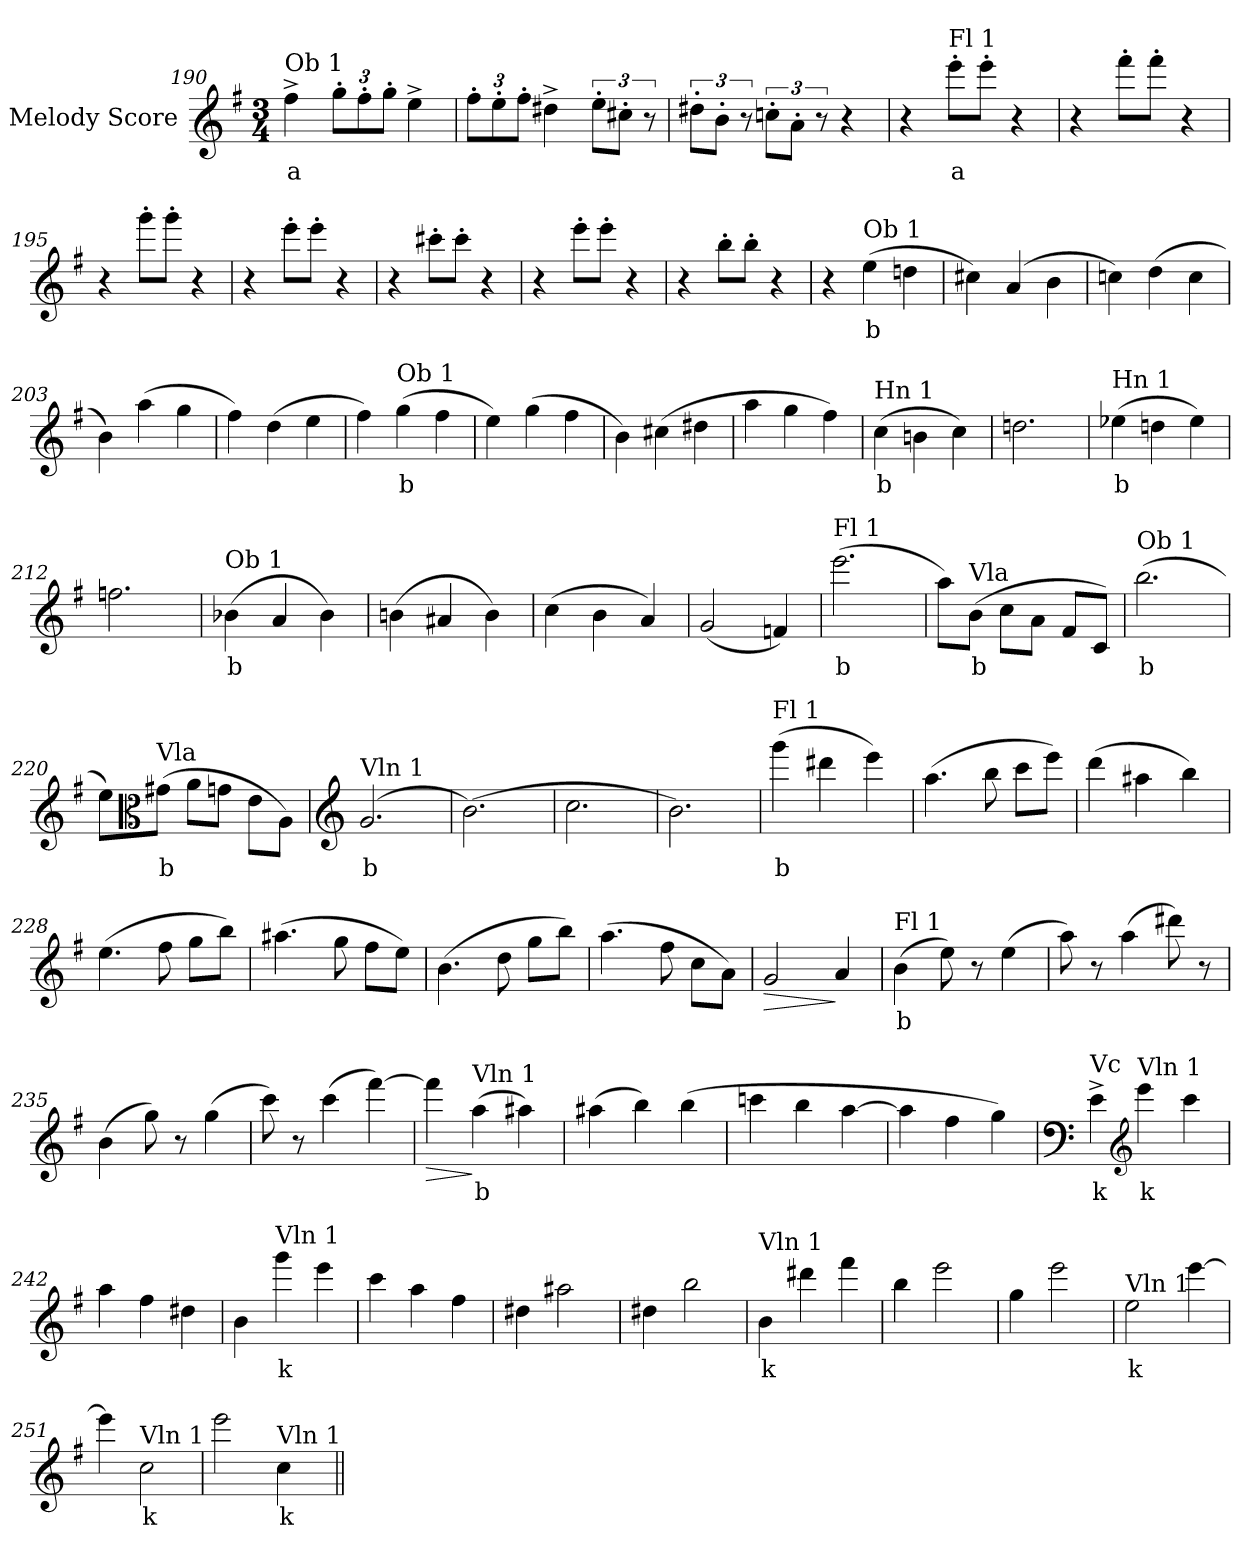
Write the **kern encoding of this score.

**kern	**text	**dynam
*part1	*part1	*part1
*staff1	*staff1	*staff1
*I"Melody Score	*	*
*clefG2	*	*
*k[f#]	*	*
*M3/4	*	*
=190	=190	=190
!LO:TX:a:t=Ob 1	!	!
!	!LO:LY:b:color=#FF0000	!
4ff#^\	a	.
*Xbrackettup	*	*
12gg'\L	.	.
12ff#'\	.	.
12gg'\J	.	.
4ee^\	.	.
=191	=191	=191
12ff#'\L	.	.
12ee'\	.	.
12ff#'\J	.	.
4dd#X^\	.	.
*brackettup	*	*
12ee'\L	.	.
12cc#X'\J	.	.
12r	.	.
=192	=192	=192
12dd#X'\L	.	.
12b'\J	.	.
12r	.	.
12ccn'\L	.	.
12a'\J	.	.
12r	.	.
4r	.	.
=193	=193	=193
4r	.	.
!LO:TX:a:t=Fl 1	!	!
!	!LO:LY:b:color=#FF0000	!
8eee'\L	a	.
8eee'\J	.	.
4r	.	.
=194	=194	=194
4r	.	.
8fff#'\L	.	.
8fff#'\J	.	.
4r	.	.
=195	=195	=195
4r	.	.
8ggg'\L	.	.
8ggg'\J	.	.
4r	.	.
=196	=196	=196
4r	.	.
8eee'\L	.	.
8eee'\J	.	.
4r	.	.
=197	=197	=197
4r	.	.
8ccc#X'\L	.	.
8ccc#'\J	.	.
4r	.	.
=198	=198	=198
4r	.	.
8eee'\L	.	.
8eee'\J	.	.
4r	.	.
=199	=199	=199
4r	.	.
8bb'\L	.	.
8bb'\J	.	.
4r	.	.
=200	=200	=200
4r	.	.
!LO:TX:a:t=Ob 1	!	!
!	!LO:LY:b:color=#FF0000	!
(4ee\	b	.
4ddn\	.	.
=201	=201	=201
4cc#X\)	.	.
(4a/	.	.
4b\	.	.
=202	=202	=202
4ccn\)	.	.
(4dd\	.	.
4cc\	.	.
=203	=203	=203
4b\)	.	.
(4aa\	.	.
4gg\	.	.
=204	=204	=204
4ff#\)	.	.
(4dd\	.	.
4ee\	.	.
=205	=205	=205
4ff#\)	.	.
!LO:TX:a:t=Ob 1	!	!
!	!LO:LY:b:color=#FF0000	!
(4gg\	b	.
4ff#\	.	.
=206	=206	=206
4ee\)	.	.
(4gg\	.	.
4ff#\	.	.
=207	=207	=207
4b\)	.	.
(4cc#X\	.	.
4dd#X\	.	.
=208	=208	=208
4aa\	.	.
4gg\	.	.
4ff#\)	.	.
=209	=209	=209
!LO:TX:a:t=Hn 1	!	!
!	!LO:LY:b:color=#FF0000	!
(4cc\	b	.
4bn\	.	.
4cc\)	.	.
=210	=210	=210
2.ddn\	.	.
=211	=211	=211
!LO:TX:a:t=Hn 1	!	!
!	!LO:LY:b:color=#FF0000	!
(4ee-\	b	.
4ddn\	.	.
4ee-\)	.	.
=212	=212	=212
2.ff\	.	.
=213	=213	=213
!LO:TX:a:t=Ob 1	!	!
!	!LO:LY:b:color=#FF0000	!
(4b-X\	b	.
4a/	.	.
4b-\)	.	.
=214	=214	=214
(4bn\	.	.
4a#X/	.	.
4b\)	.	.
=215	=215	=215
(4cc\	.	.
4b\	.	.
4a/)	.	.
=216	=216	=216
(2g/	.	.
4fn/)	.	.
=217	=217	=217
!LO:TX:a:t=Fl 1	!	!
!	!LO:LY:b:color=#FF0000	!
(2.eee\	b	.
=218	=218	=218
8aa\L)	.	.
!LO:TX:a:t=Vla	!	!
!	!LO:LY:b:color=#FF0000	!
(8b\J	b	.
8cc\L	.	.
8a\J	.	.
8f#/L	.	.
8c/J)	.	.
=219	=219	=219
!LO:TX:a:t=Ob 1	!	!
!	!LO:LY:b:color=#FF0000	!
(2.bb\	b	.
=220	=220	=220
8ee\L)	.	.
*clefC3	*	*
!LO:TX:a:t=Vla	!	!
!	!LO:LY:b:color=#FF0000	!
(8g#X\J	b	.
8a\L	.	.
8gn\J	.	.
8e\L	.	.
8A\J)	.	.
=221	=221	=221
*clefG2	*	*
!LO:TX:a:t=Vln 1	!	!
!	!LO:LY:b:color=#FF0000	!
(2.g/	b	.
=222	=222	=222
(2.b\)	.	.
=223	=223	=223
2.cc\	.	.
=224	=224	=224
2.b\)	.	.
=225	=225	=225
!LO:TX:a:t=Fl 1	!	!
!	!LO:LY:b:color=#FF0000	!
(4ggg\	b	.
4ddd#X\	.	.
4eee\)	.	.
=226	=226	=226
(4.aa\	.	.
8bb\	.	.
8ccc\L	.	.
8eee\J)	.	.
=227	=227	=227
(4ddd\	.	.
4aa#X\	.	.
4bb\)	.	.
=228	=228	=228
(4.ee\	.	.
8ff#\	.	.
8gg\L	.	.
8bb\J)	.	.
=229	=229	=229
(4.aa#X\	.	.
8gg\	.	.
8ff#\L	.	.
8ee\J)	.	.
=230	=230	=230
(4.b\	.	.
8dd\	.	.
8gg\L	.	.
8bb\J)	.	.
=231	=231	=231
(4.aa\	.	.
8ff#\	.	.
8cc\L	.	.
8a\J)	.	.
=232	=232	=232
!	!	!LO:HP:b
2g/	.	>
4a/	.	]
=233	=233	=233
!LO:TX:a:t=Fl 1	!	!
!	!LO:LY:b:color=#FF0000	!
(4b\	b	.
8ee\)	.	.
8r	.	.
(4ee\	.	.
=234	=234	=234
8aa\)	.	.
8r	.	.
(4aa\	.	.
8ddd#X\)	.	.
8r	.	.
=235	=235	=235
(4b\	.	.
8gg\)	.	.
8r	.	.
(4gg\	.	.
=236	=236	=236
8ccc\)	.	.
8r	.	.
(4ccc\	.	.
[4fff#\)	.	.
=237	=237	=237
!	!	!LO:HP:b
4fff#\]	.	>
!LO:TX:a:t=Vln 1	!	!
!	!LO:LY:b:color=#FF0000	!
(4aa\	b	]
4aa#X\)	.	.
=238	=238	=238
(4aa#X\	.	.
4bb\)	.	.
(4bb\	.	.
=239	=239	=239
4cccn\	.	.
4bb\	.	.
[4aa\	.	.
=240	=240	=240
4aa\]	.	.
4ff#\	.	.
4gg\)	.	.
=241	=241	=241
*clefF4	*	*
!LO:TX:a:t=Vc	!	!
!	!LO:LY:b:color=#FF0000	!
4e^\	k	.
*clefG2	*	*
!LO:TX:a:t=Vln 1	!	!
!	!LO:LY:b:color=#FF0000	!
4eee\	k	.
4ccc\	.	.
=242	=242	=242
4aa\	.	.
4ff#\	.	.
4dd#X\	.	.
=243	=243	=243
4b\	.	.
!LO:TX:a:t=Vln 1	!	!
!	!LO:LY:b:color=#FF0000	!
4ggg\	k	.
4eee\	.	.
=244	=244	=244
4ccc\	.	.
4aa\	.	.
4ff#\	.	.
=245	=245	=245
4dd#X\	.	.
2aa#X\	.	.
=246	=246	=246
4dd#X\	.	.
2bb\	.	.
=247	=247	=247
!LO:TX:a:t=Vln 1	!	!
!	!LO:LY:b:color=#FF0000	!
4b\	k	.
4ddd#X\	.	.
4fff#\	.	.
=248	=248	=248
4bb\	.	.
2eee\	.	.
=249	=249	=249
4gg\	.	.
2eee\	.	.
=250	=250	=250
!LO:TX:a:t=Vln 1	!	!
!	!LO:LY:b:color=#FF0000	!
2ee\	k	.
[4eee\	.	.
=251	=251	=251
4eee\]	.	.
!LO:TX:a:t=Vln 1	!	!
!	!LO:LY:b:color=#FF0000	!
2cc\	k	.
=252	=252	=252
2eee\	.	.
!LO:TX:a:t=Vln 1	!	!
!	!LO:LY:b:color=#FF0000	!
4cc\	k	.
=||	=||	=||
*-	*-	*-
